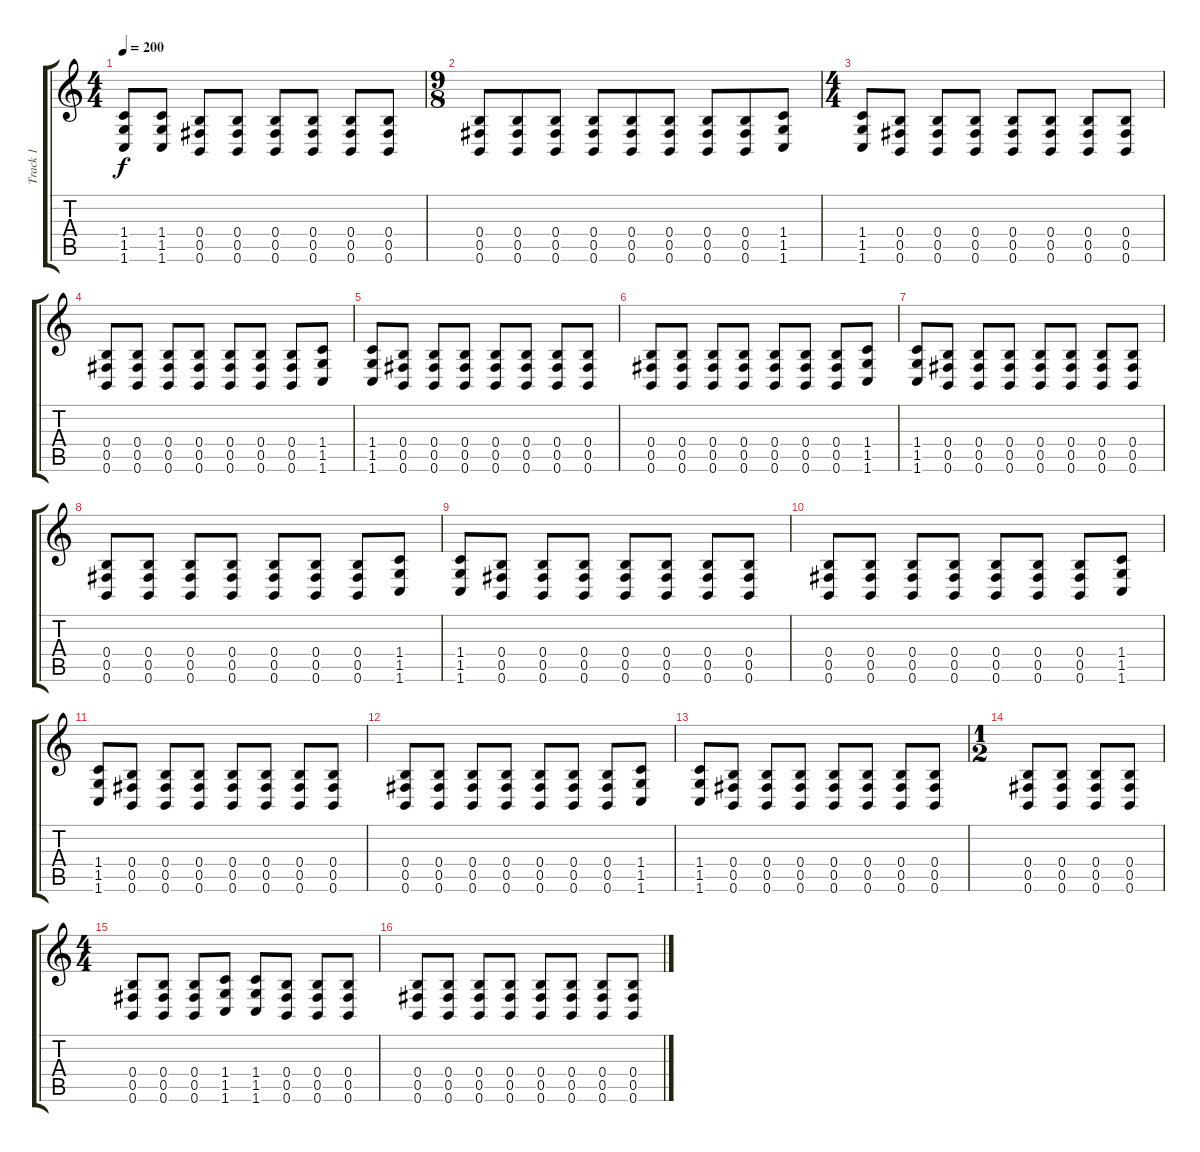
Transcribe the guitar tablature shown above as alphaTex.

\track ("Track 1" "Track 1") {instrument distortionguitar}
\staff {score tabs}
\tuning (Db4 Ab3 E3 B2 Gb2 B1) {hide}
\ts (4 4)
\tempo 200
\clef g2
\ks c
(1.4 1.5 1.6).8{dy f} (1.4 1.5 1.6).8 (0.4 0.5 0.6).8 (0.4 0.5 0.6).8 (0.4 0.5 0.6).8 (0.4 0.5 0.6).8 (0.4 0.5 0.6).8 (0.4 0.5 0.6).8 |
\ts (9 8)
(0.4 0.5 0.6).8 (0.4 0.5 0.6).8 (0.4 0.5 0.6).8 (0.4 0.5 0.6).8 (0.4 0.5 0.6).8 (0.4 0.5 0.6).8 (0.4 0.5 0.6).8 (0.4 0.5 0.6).8 (1.4 1.5 1.6).8 |
\ts (4 4)
(1.4 1.5 1.6).8 (0.4 0.5 0.6).8 (0.4 0.5 0.6).8 (0.4 0.5 0.6).8 (0.4 0.5 0.6).8 (0.4 0.5 0.6).8 (0.4 0.5 0.6).8 (0.4 0.5 0.6).8 |
(0.4 0.5 0.6).8 (0.4 0.5 0.6).8 (0.4 0.5 0.6).8 (0.4 0.5 0.6).8 (0.4 0.5 0.6).8 (0.4 0.5 0.6).8 (0.4 0.5 0.6).8 (1.4 1.5 1.6).8 |
(1.4 1.5 1.6).8 (0.4 0.5 0.6).8 (0.4 0.5 0.6).8 (0.4 0.5 0.6).8 (0.4 0.5 0.6).8 (0.4 0.5 0.6).8 (0.4 0.5 0.6).8 (0.4 0.5 0.6).8 |
(0.4 0.5 0.6).8 (0.4 0.5 0.6).8 (0.4 0.5 0.6).8 (0.4 0.5 0.6).8 (0.4 0.5 0.6).8 (0.4 0.5 0.6).8 (0.4 0.5 0.6).8 (1.4 1.5 1.6).8 |
(1.4 1.5 1.6).8 (0.4 0.5 0.6).8 (0.4 0.5 0.6).8 (0.4 0.5 0.6).8 (0.4 0.5 0.6).8 (0.4 0.5 0.6).8 (0.4 0.5 0.6).8 (0.4 0.5 0.6).8 |
(0.4 0.5 0.6).8 (0.4 0.5 0.6).8 (0.4 0.5 0.6).8 (0.4 0.5 0.6).8 (0.4 0.5 0.6).8 (0.4 0.5 0.6).8 (0.4 0.5 0.6).8 (1.4 1.5 1.6).8 |
(1.4 1.5 1.6).8 (0.4 0.5 0.6).8 (0.4 0.5 0.6).8 (0.4 0.5 0.6).8 (0.4 0.5 0.6).8 (0.4 0.5 0.6).8 (0.4 0.5 0.6).8 (0.4 0.5 0.6).8 |
(0.4 0.5 0.6).8 (0.4 0.5 0.6).8 (0.4 0.5 0.6).8 (0.4 0.5 0.6).8 (0.4 0.5 0.6).8 (0.4 0.5 0.6).8 (0.4 0.5 0.6).8 (1.4 1.5 1.6).8 |
(1.4 1.5 1.6).8 (0.4 0.5 0.6).8 (0.4 0.5 0.6).8 (0.4 0.5 0.6).8 (0.4 0.5 0.6).8 (0.4 0.5 0.6).8 (0.4 0.5 0.6).8 (0.4 0.5 0.6).8 |
(0.4 0.5 0.6).8 (0.4 0.5 0.6).8 (0.4 0.5 0.6).8 (0.4 0.5 0.6).8 (0.4 0.5 0.6).8 (0.4 0.5 0.6).8 (0.4 0.5 0.6).8 (1.4 1.5 1.6).8 |
(1.4 1.5 1.6).8 (0.4 0.5 0.6).8 (0.4 0.5 0.6).8 (0.4 0.5 0.6).8 (0.4 0.5 0.6).8 (0.4 0.5 0.6).8 (0.4 0.5 0.6).8 (0.4 0.5 0.6).8 |
\ts (1 2)
(0.4 0.5 0.6).8 (0.4 0.5 0.6).8 (0.4 0.5 0.6).8 (0.4 0.5 0.6).8 |
\ts (4 4)
(0.4 0.5 0.6).8 (0.4 0.5 0.6).8 (0.4 0.5 0.6).8 (1.4 1.5 1.6).8 (1.4 1.5 1.6).8 (0.4 0.5 0.6).8 (0.4 0.5 0.6).8 (0.4 0.5 0.6).8 |
(0.4 0.5 0.6).8 (0.4 0.5 0.6).8 (0.4 0.5 0.6).8 (0.4 0.5 0.6).8 (0.4 0.5 0.6).8 (0.4 0.5 0.6).8 (0.4 0.5 0.6).8 (0.4 0.5 0.6).8
